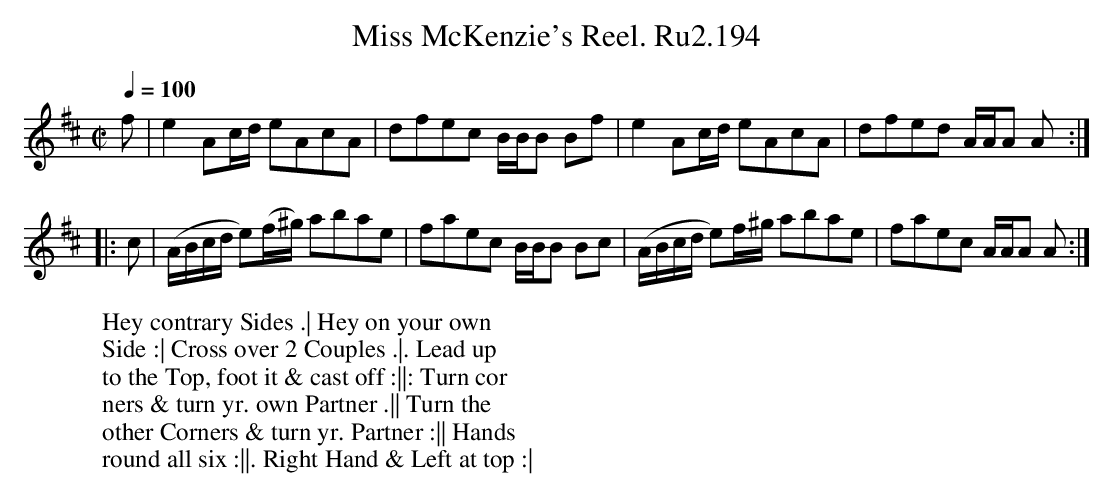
X:1
T:Miss McKenzie's Reel. Ru2.194
M:C|
L:1/8
Q:1/4=100
K:Amix
f|e2Ac/d/ eAcA|dfec B/B/B Bf|e2Ac/d/ eAcA|dfed A/A/A A:|
|:c|(A/B/c/d/ e)(f/^g/) abae|faec B/B/B Bc|(A/B/c/d/ e)f/^g/ abae|faec A/A/A A:|
W:Hey contrary Sides .| Hey on your own
W:Side :| Cross over 2 Couples .|. Lead up
W:to the Top, foot it & cast off :||: Turn cor
W:ners & turn yr. own Partner .|| Turn the
W:other Corners & turn yr. Partner :|| Hands
W:round all six :||. Right Hand & Left at top :|
